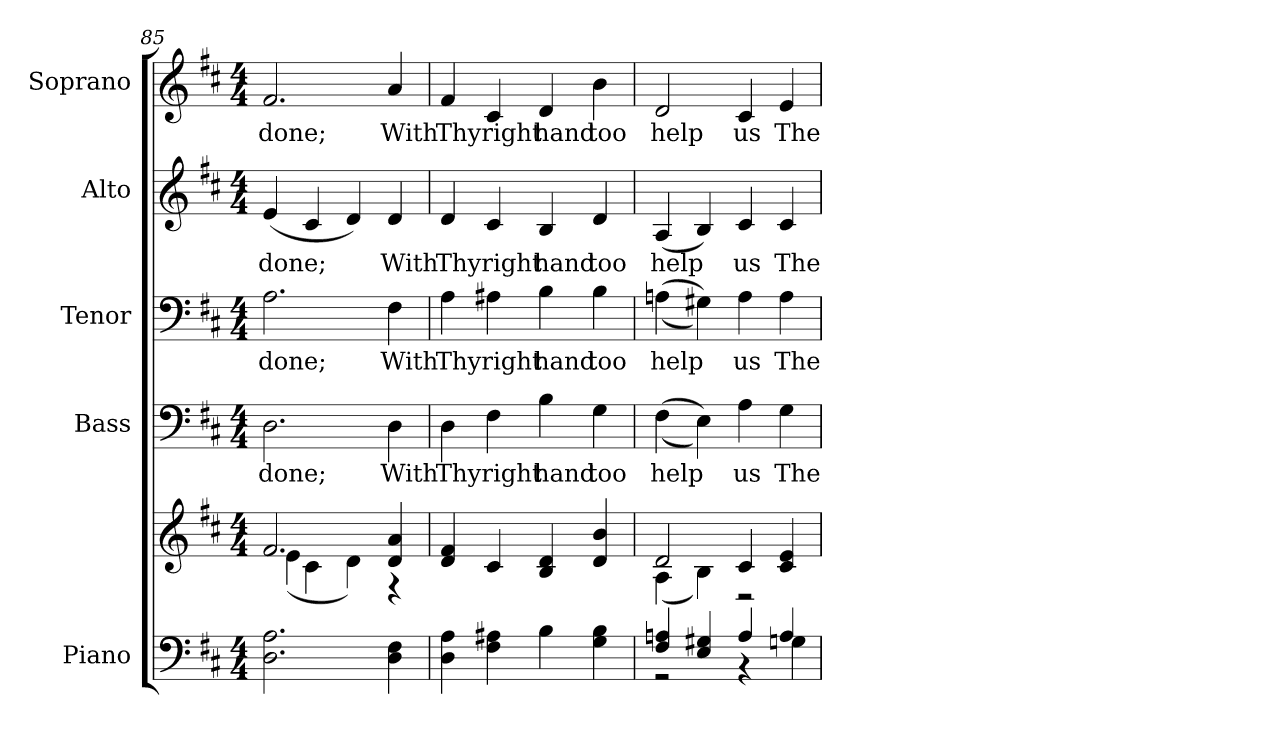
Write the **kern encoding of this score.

**kern	**kern	**kern	**text	**kern	**text	**kern	**text	**kern	**text
*part5	*part5	*part4	*part4	*part3	*part3	*part2	*part2	*part1	*part1
*staff6	*staff5	*staff4	*staff4	*staff3	*staff3	*staff2	*staff2	*staff1	*staff1
*I"Piano	*	*I"Bass	*	*I"Tenor	*	*I"Alto	*	*I"Soprano	*
*I'Pno.	*	*I'B.	*	*I'T.	*	*I'A.	*	*I'S.	*
*clefF4	*clefG2	*clefF4	*	*clefF4	*	*clefG2	*	*clefG2	*
*k[f#c#]	*k[f#c#]	*k[f#c#]	*	*k[f#c#]	*	*k[f#c#]	*	*k[f#c#]	*
*D:	*D:	*D:	*	*D:	*	*D:	*	*D:	*
*M4/4	*M4/4	*M4/4	*	*M4/4	*	*M4/4	*	*M4/4	*
=85	=85	=85	=85	=85	=85	=85	=85	=85	=85
*	*^	*	*	*	*	*	*	*	*
!	!	!	!	!LO:LY:b:color=#000000	!	!	!	!	!	!
!	!	!	!	!	!	!LO:LY:b:color=#000000	!	!	!	!
!	!	!	!	!	!	!	!	!LO:LY:b:color=#000000	!	!
!	!	!	!	!	!	!	!	!	!	!LO:LY:b:color=#000000
2.Di\ 2.Ai	2.f#i/	(4ei\	2.Di\	done;	2.Ai\	done;	(4ei/	done;	2.f#i/	done;
.	.	4c#i\	.	.	.	.	4c#i/	.	.	.
.	.	4di\)	.	.	.	.	4di/)	.	.	.
!	!	!	!	!LO:LY:b:color=#000000	!	!	!	!	!	!
!	!	!	!	!	!	!LO:LY:b:color=#000000	!	!	!	!
!	!	!	!	!	!	!	!	!LO:LY:b:color=#000000	!	!
!	!	!	!	!	!	!	!	!	!	!LO:LY:b:color=#000000
4Di\ 4F#i	4di/ 4ai	4r	4Di\	With	4F#i\	With	4di/	With	4ai/	With
*	*v	*v	*	*	*	*	*	*	*	*
!!LO:PB:g=z
=86	=86	=86	=86	=86	=86	=86	=86	=86	=86
*	*^	*	*	*	*	*	*	*	*
!	!	!	!	!LO:LY:b:color=#000000	!	!	!	!	!	!
*	*v	*v	*	*	*	*	*	*	*	*
*	*^	*	*	*	*	*	*	*	*
!	!	!	!	!	!	!LO:LY:b:color=#000000	!	!	!	!
*	*v	*v	*	*	*	*	*	*	*	*
*	*^	*	*	*	*	*	*	*	*
!	!	!	!	!	!	!	!	!LO:LY:b:color=#000000	!	!
*	*v	*v	*	*	*	*	*	*	*	*
*	*^	*	*	*	*	*	*	*	*
!	!	!	!	!	!	!	!	!	!	!LO:LY:b:color=#000000
*	*v	*v	*	*	*	*	*	*	*	*
4Di\ 4Ai	4di/ 4f#i	4Di\	Thy	4Ai\	Thy	4di/	Thy	4f#i/	Thy
!	!	!	!LO:LY:b:color=#000000	!	!	!	!	!	!
!	!	!	!	!	!LO:LY:b:color=#000000	!	!	!	!
!	!	!	!	!	!	!	!LO:LY:b:color=#000000	!	!
!	!	!	!	!	!	!	!	!	!LO:LY:b:color=#000000
4F#i\ 4A#Xi	4c#i/	4F#i\	right	4A#Xi\	right	4c#i/	right	4c#i/	right
!	!	!	!LO:LY:b:color=#000000	!	!	!	!	!	!
!	!	!	!	!	!LO:LY:b:color=#000000	!	!	!	!
!	!	!	!	!	!	!	!LO:LY:b:color=#000000	!	!
!	!	!	!	!	!	!	!	!	!LO:LY:b:color=#000000
4Bi\	4Bi/ 4di	4Bi\	hand	4Bi\	hand	4Bi/	hand	4di/	hand
!	!	!	!LO:LY:b:color=#000000	!	!	!	!	!	!
!	!	!	!	!	!LO:LY:b:color=#000000	!	!	!	!
!	!	!	!	!	!	!	!LO:LY:b:color=#000000	!	!
!	!	!	!	!	!	!	!	!	!LO:LY:b:color=#000000
4Gi\ 4Bi	4di/ 4bi	4Gi\	too	4Bi\	too	4di/	too	4bi\	too
=87	=87	=87	=87	=87	=87	=87	=87	=87	=87
*^	*^	*	*	*	*	*	*	*	*
!	!	!	!	!	!LO:LY:b:color=#000000	!	!	!	!	!	!
!	!	!	!	!	!	!	!LO:LY:b:color=#000000	!	!	!	!
!	!	!	!	!	!	!	!	!	!LO:LY:b:color=#000000	!	!
!	!	!	!	!	!	!	!	!	!	!	!LO:LY:b:color=#000000
4F#i/ 4Ani	2r	2di/	(4Ai\	((4F#i\	help	((4Ani\	help	(4Ai/	help	2di/	help
4Ei/ 4G#Xi	.	.	4Bi\)	4Ei\))	.	4G#Xi\))	.	4Bi/)	.	.	.
!	!	!	!	!	!LO:LY:b:color=#000000	!	!	!	!	!	!
!	!	!	!	!	!	!	!LO:LY:b:color=#000000	!	!	!	!
!	!	!	!	!	!	!	!	!	!LO:LY:b:color=#000000	!	!
!	!	!	!	!	!	!	!	!	!	!	!LO:LY:b:color=#000000
4Ai/	4r	4c#i/	2r	4Ai\	us	4Ai\	us	4c#i/	us	4c#i/	us
!	!	!	!	!	!LO:LY:b:color=#000000	!	!	!	!	!	!
!	!	!	!	!	!	!	!LO:LY:b:color=#000000	!	!	!	!
!	!	!	!	!	!	!	!	!	!LO:LY:b:color=#000000	!	!
!	!	!	!	!	!	!	!	!	!	!	!LO:LY:b:color=#000000
4Ai/	4Gni\	4c#i/ 4ei	.	4Gi\	The	4Ai\	The	4c#i/	The	4ei/	The
*v	*v	*	*	*	*	*	*	*	*	*	*
*	*v	*v	*	*	*	*	*	*	*	*
=	=	=	=	=	=	=	=	=	=
*-	*-	*-	*-	*-	*-	*-	*-	*-	*-
